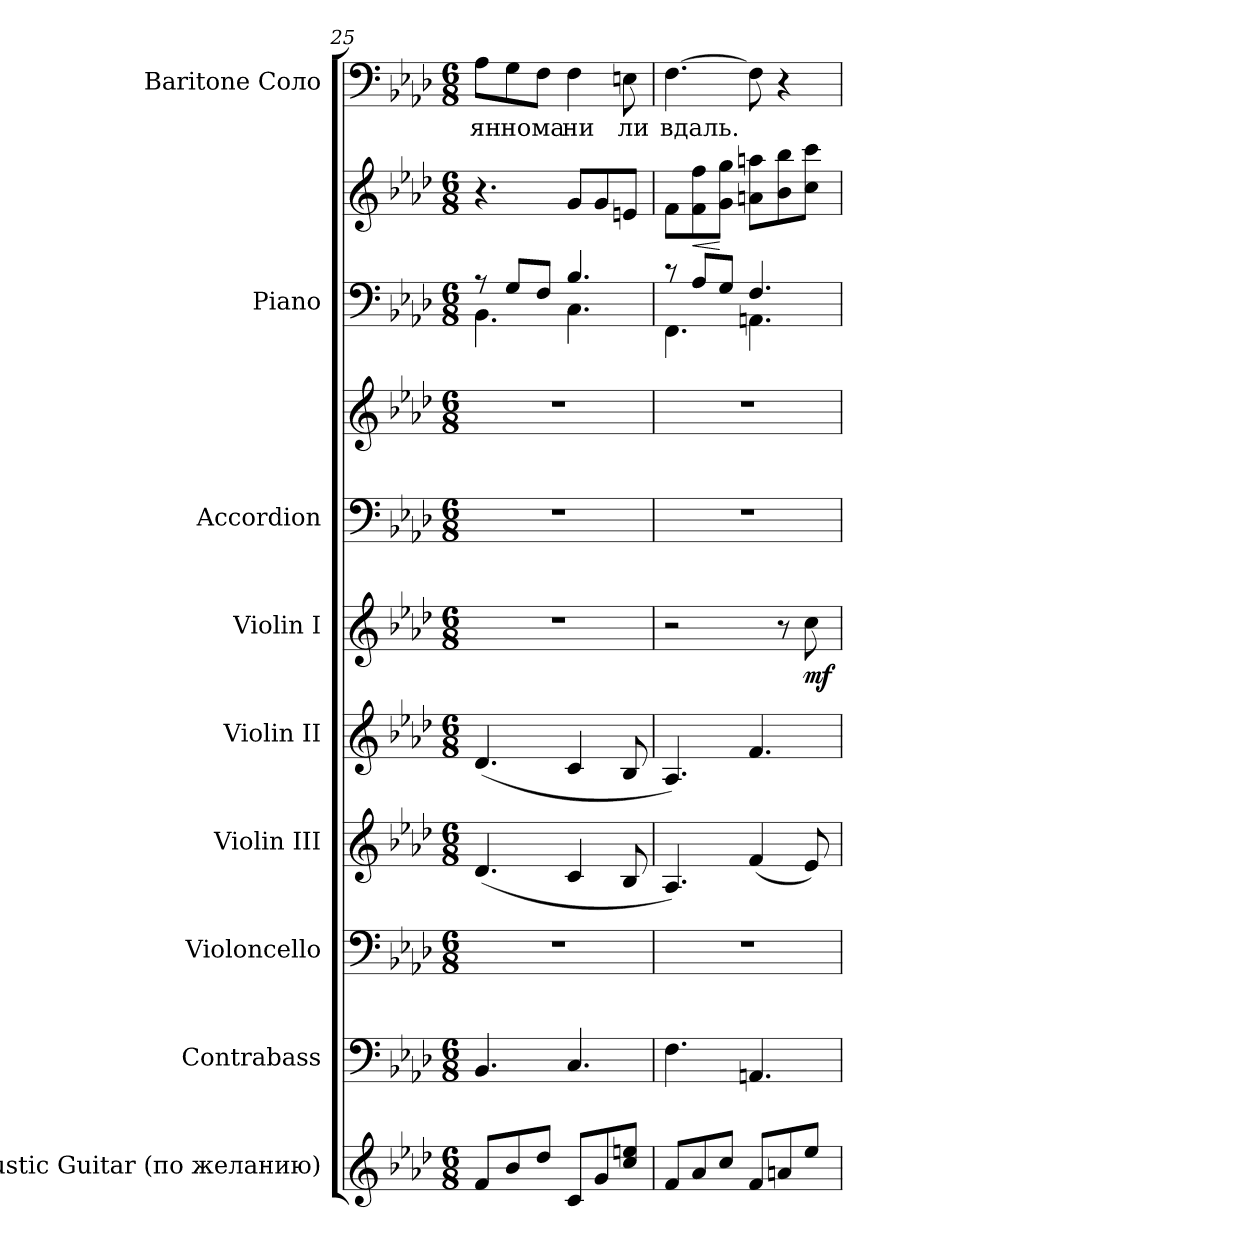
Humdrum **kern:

**kern	**kern	**kern	**kern	**kern	**kern	**dynam	**kern	**kern	**kern	**kern	**dynam	**kern	**text
*part9	*part8	*part7	*part6	*part5	*part4	*part4	*part3	*part3	*part2	*part2	*part2	*part1	*part1
*staff11	*staff10	*staff9	*staff8	*staff7	*staff6	*staff6	*staff5	*staff4	*staff3	*staff2	*staff2/3	*staff1	*staff1
*I"Acoustic Guitar (по желанию)	*I"Contrabass	*I"Violoncello	*I"Violin III	*I"Violin II	*I"Violin I	*	*I"Accordion	*	*I"Piano	*	*	*I"Baritone Соло	*
*I'A. Gtr.	*I'Cb.	*I'Vc.	*I'Vln. III	*I'Vln. II	*I'Vln. I	*	*I'Accord.	*	*I'Pno.	*	*	*I'Bar.	*
!!LO:PB:g=z
*clefG2	*clefF4	*clefF4	*clefG2	*clefG2	*clefG2	*	*clefF4	*clefG2	*clefF4	*clefG2	*	*clefF4	*
*ITrd7c12	*ITrd7c12	*	*	*	*	*	*	*	*	*	*	*	*
*k[b-e-a-d-]	*k[b-e-a-d-]	*k[b-e-a-d-]	*k[b-e-a-d-]	*k[b-e-a-d-]	*k[b-e-a-d-]	*	*k[b-e-a-d-]	*k[b-e-a-d-]	*k[b-e-a-d-]	*k[b-e-a-d-]	*	*k[b-e-a-d-]	*
*f:	*f:	*f:	*f:	*f:	*f:	*	*f:	*f:	*f:	*f:	*	*f:	*
*M6/8	*M6/8	*M6/8	*M6/8	*M6/8	*M6/8	*	*M6/8	*M6/8	*M6/8	*M6/8	*	*M6/8	*
=25	=25	=25	=25	=25	=25	=25	=25	=25	=25	=25	=25	=25	=25
!	!	!LO:N:vis=1	!	!	!LO:N:vis=1	!	!LO:N:vis=1	!LO:N:vis=1	!	!	!	!	!
*	*	*	*	*	*	*	*	*	*^	*	*	*	*
!	!	!	!	!	!	!	!	!	!	!	!	!	!	!LO:LY:b:color=#000000
8Fi/L	4.BBB-i/	2.r	(4.d-i/	(4.d-i/	2.r	.	2.r	2.r	8r	4.BB-i\	4.r	.	8A-i\L	ян_
!	!	!	!	!	!	!	!	!	!	!	!	!	!	!LO:LY:b:color=#000000
8B-i/	.	.	.	.	.	.	.	.	8Gi/L	.	.	.	8Gi\	но
!	!	!	!	!	!	!	!	!	!	!	!	!	!	!LO:LY:b:color=#000000
8d-i/J	.	.	.	.	.	.	.	.	8Fi/J	.	.	.	8Fi\J	ма_
!	!	!	!	!	!	!	!	!	!	!	!	!	!	!LO:LY:b:color=#000000
8Ci/L	4.CCi/	.	4ci/	4ci/	.	.	.	.	4.B-i/	4.Ci\	8gi/L	.	4Fi\	ни_
8Gi/	.	.	.	.	.	.	.	.	.	.	8gi/	.	.	.
!	!	!	!	!	!	!	!	!	!	!	!	!	!	!LO:LY:b:color=#000000
8ci/ 8eni/J	.	.	8B-i/	8B-i/	.	.	.	.	.	.	8eni/J	.	8Eni\	ли
=26	=26	=26	=26	=26	=26	=26	=26	=26	=26	=26	=26	=26	=26	=26
!	!	!LO:N:vis=1	!	!	!	!	!LO:N:vis=1	!LO:N:vis=1	!	!	!	!	!	!
!	!	!	!	!	!	!	!	!	!	!	!	!	!	!LO:LY:b:color=#000000
8Fi/L	4.FFi\	2.r	4.A-i/)	4.A-i/)	2r	.	2.r	2.r	8r	4.FFi\	8fi\L	.	[>4.Fi\	вдаль.
!	!	!	!	!	!	!	!	!	!	!	!	!LO:HP:b	!	!
8A-i/	.	.	.	.	.	.	.	.	8A-i/L	.	8fi\ 8ffi\	<	.	.
8ci/J	.	.	.	.	.	.	.	.	8Gi/J	.	8gi\ 8ggi\J	[	.	.
8Fi/L	4.AAAni/	.	(4fi/	4.fi/	.	.	.	.	4.Fi/	4.AAni\	8ani\ 8aani\L	.	8Fi\]	.
8Ani/	.	.	.	.	8r	.	.	.	.	.	8b-i\ 8bb-i\	.	4r	.
8e-i/J	.	.	8e-i/)	.	8cci\	mf	.	.	.	.	8cci\ 8ccci\J	.	.	.
*	*	*	*	*	*	*	*	*	*v	*v	*	*	*	*
=	=	=	=	=	=	=	=	=	=	=	=	=	=
*-	*-	*-	*-	*-	*-	*-	*-	*-	*-	*-	*-	*-	*-
